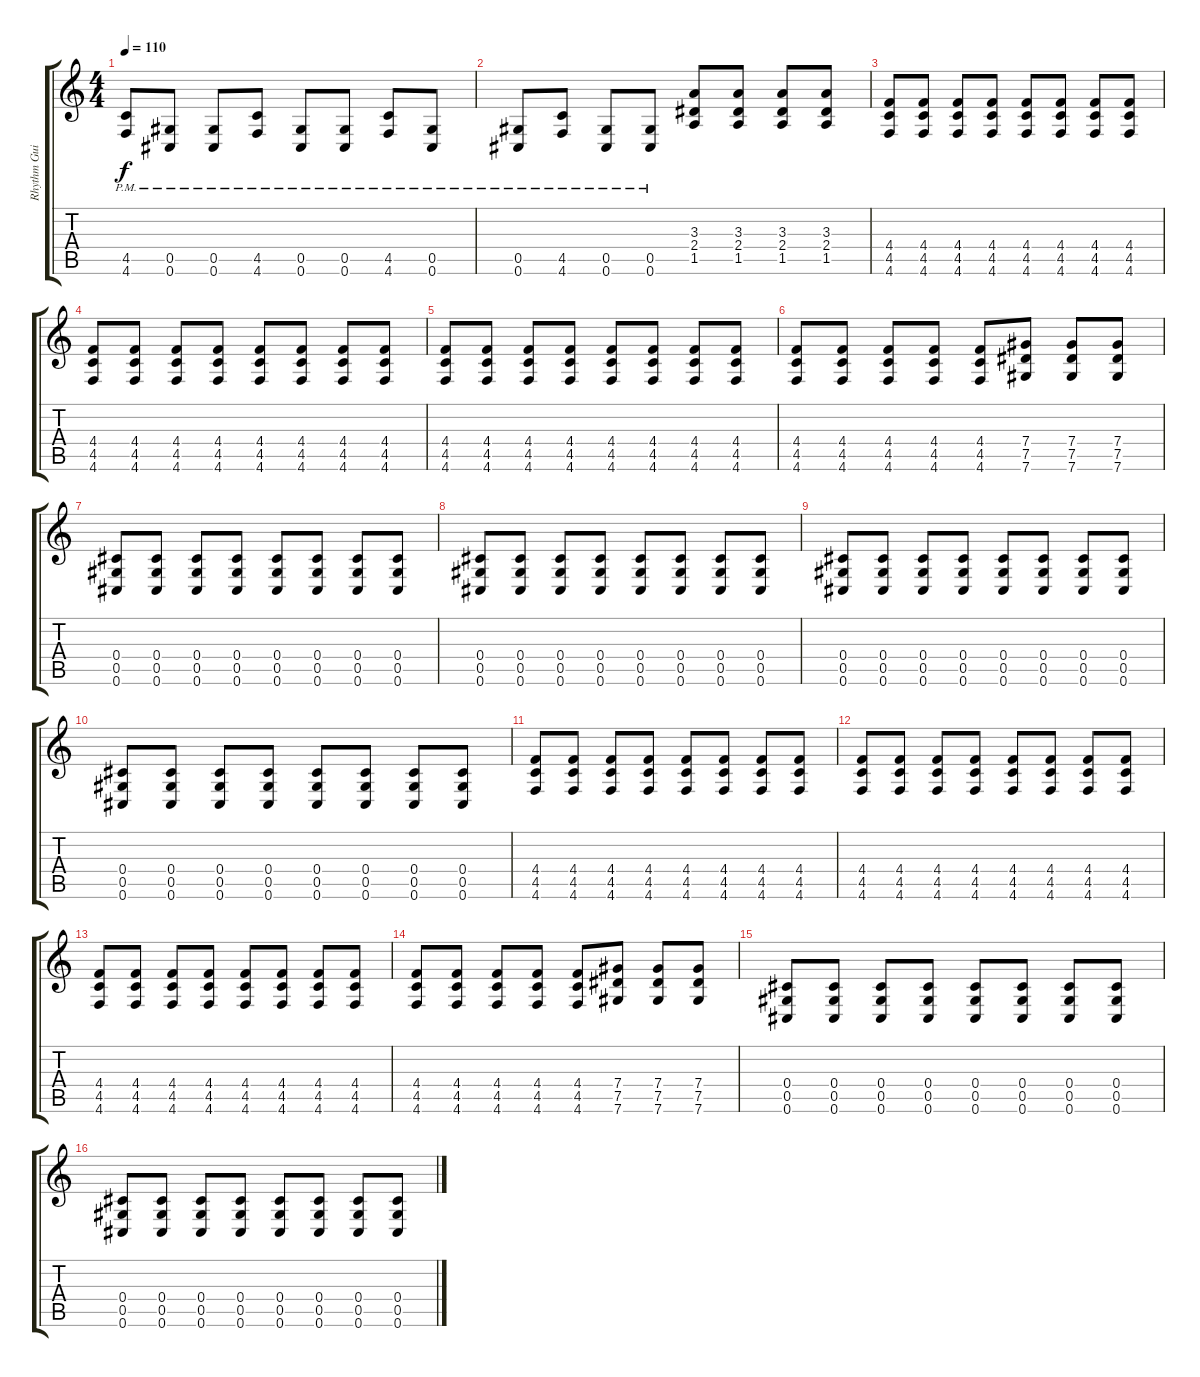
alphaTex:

\track ("Rhythm Guitar 2" "Rhythm Gui") {instrument distortionguitar}
\staff {score tabs}
\tuning (Eb4 Bb3 Gb3 Db3 Ab2 Db2) {hide}
\ts (4 4)
\tempo 110
\clef g2
\ks c
(4.5{pm} 4.6{pm}).8{dy f} (0.5{pm} 0.6{pm}).8 (0.5{pm} 0.6{pm}).8 (4.5{pm} 4.6{pm}).8 (0.5{pm} 0.6{pm}).8 (0.5{pm} 0.6{pm}).8 (4.5{pm} 4.6{pm}).8 (0.5{pm} 0.6{pm}).8 |
(0.5{pm} 0.6{pm}).8 (4.5{pm} 4.6{pm}).8 (0.5{pm} 0.6{pm}).8 (0.5{pm} 0.6{pm}).8 (3.3 2.4 1.5).8 (3.3 2.4 1.5).8 (3.3 2.4 1.5).8 (3.3 2.4 1.5).8 |
(4.4 4.5 4.6).8 (4.4 4.5 4.6).8 (4.4 4.5 4.6).8 (4.4 4.5 4.6).8 (4.4 4.5 4.6).8 (4.4 4.5 4.6).8 (4.4 4.5 4.6).8 (4.4 4.5 4.6).8 |
(4.4 4.5 4.6).8 (4.4 4.5 4.6).8 (4.4 4.5 4.6).8 (4.4 4.5 4.6).8 (4.4 4.5 4.6).8 (4.4 4.5 4.6).8 (4.4 4.5 4.6).8 (4.4 4.5 4.6).8 |
(4.4 4.5 4.6).8 (4.4 4.5 4.6).8 (4.4 4.5 4.6).8 (4.4 4.5 4.6).8 (4.4 4.5 4.6).8 (4.4 4.5 4.6).8 (4.4 4.5 4.6).8 (4.4 4.5 4.6).8 |
(4.4 4.5 4.6).8 (4.4 4.5 4.6).8 (4.4 4.5 4.6).8 (4.4 4.5 4.6).8 (4.4 4.5 4.6).8 (7.4 7.5 7.6).8 (7.4 7.5 7.6).8 (7.4 7.5 7.6).8 |
(0.4 0.5 0.6).8 (0.4 0.5 0.6).8 (0.4 0.5 0.6).8 (0.4 0.5 0.6).8 (0.4 0.5 0.6).8 (0.4 0.5 0.6).8 (0.4 0.5 0.6).8 (0.4 0.5 0.6).8 |
(0.4 0.5 0.6).8 (0.4 0.5 0.6).8 (0.4 0.5 0.6).8 (0.4 0.5 0.6).8 (0.4 0.5 0.6).8 (0.4 0.5 0.6).8 (0.4 0.5 0.6).8 (0.4 0.5 0.6).8 |
(0.4 0.5 0.6).8 (0.4 0.5 0.6).8 (0.4 0.5 0.6).8 (0.4 0.5 0.6).8 (0.4 0.5 0.6).8 (0.4 0.5 0.6).8 (0.4 0.5 0.6).8 (0.4 0.5 0.6).8 |
(0.4 0.5 0.6).8 (0.4 0.5 0.6).8 (0.4 0.5 0.6).8 (0.4 0.5 0.6).8 (0.4 0.5 0.6).8 (0.4 0.5 0.6).8 (0.4 0.5 0.6).8 (0.4 0.5 0.6).8 |
(4.4 4.5 4.6).8 (4.4 4.5 4.6).8 (4.4 4.5 4.6).8 (4.4 4.5 4.6).8 (4.4 4.5 4.6).8 (4.4 4.5 4.6).8 (4.4 4.5 4.6).8 (4.4 4.5 4.6).8 |
(4.4 4.5 4.6).8 (4.4 4.5 4.6).8 (4.4 4.5 4.6).8 (4.4 4.5 4.6).8 (4.4 4.5 4.6).8 (4.4 4.5 4.6).8 (4.4 4.5 4.6).8 (4.4 4.5 4.6).8 |
(4.4 4.5 4.6).8 (4.4 4.5 4.6).8 (4.4 4.5 4.6).8 (4.4 4.5 4.6).8 (4.4 4.5 4.6).8 (4.4 4.5 4.6).8 (4.4 4.5 4.6).8 (4.4 4.5 4.6).8 |
(4.4 4.5 4.6).8 (4.4 4.5 4.6).8 (4.4 4.5 4.6).8 (4.4 4.5 4.6).8 (4.4 4.5 4.6).8 (7.4 7.5 7.6).8 (7.4 7.5 7.6).8 (7.4 7.5 7.6).8 |
(0.4 0.5 0.6).8 (0.4 0.5 0.6).8 (0.4 0.5 0.6).8 (0.4 0.5 0.6).8 (0.4 0.5 0.6).8 (0.4 0.5 0.6).8 (0.4 0.5 0.6).8 (0.4 0.5 0.6).8 |
(0.4 0.5 0.6).8 (0.4 0.5 0.6).8 (0.4 0.5 0.6).8 (0.4 0.5 0.6).8 (0.4 0.5 0.6).8 (0.4 0.5 0.6).8 (0.4 0.5 0.6).8 (0.4 0.5 0.6).8
